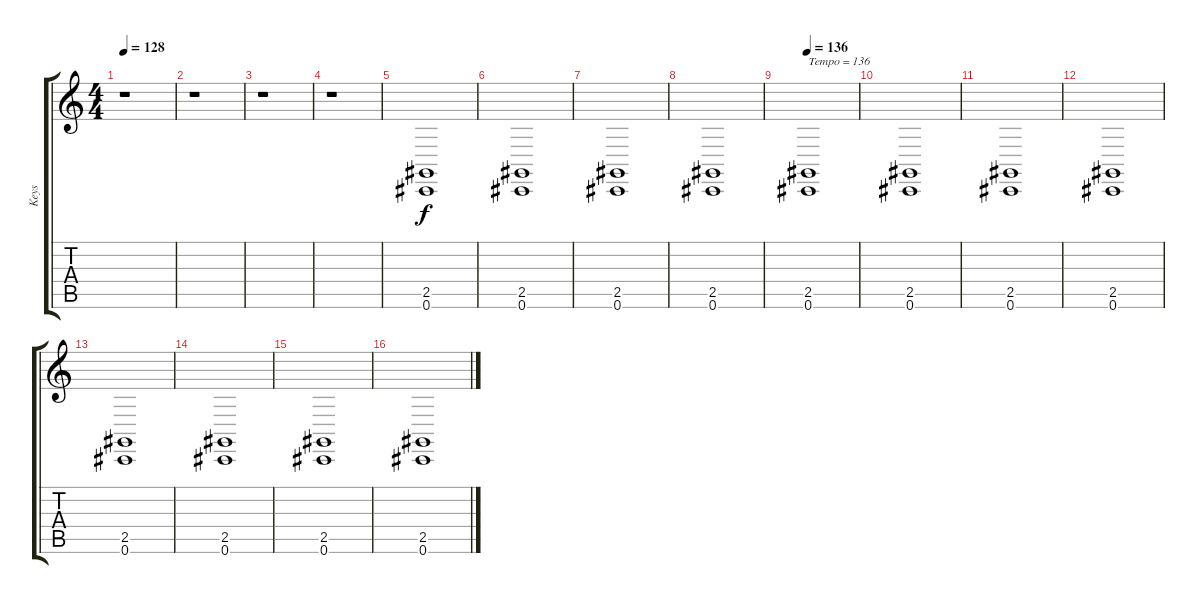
\track ("Keys" "Keys") {instrument seashore}
\staff {score tabs}
\tuning (Db4 Ab3 E3 B2 Gb2 Db2) {hide}
\ts (4 4)
\tempo 128
\clef g2
\ks c
r.1{dy f} |
r.1 |
r.1 |
r.1 |
(2.5 0.6).1{volume 6} |
(2.5 0.6).1{volume 8} |
(2.5 0.6).1{volume 10} |
(2.5 0.6).1{volume 12} |
\tempo 136
(2.5 0.6).1{txt "Tempo = 136" volume 14} |
(2.5 0.6).1 |
(2.5 0.6).1 |
(2.5 0.6).1 |
(2.5 0.6).1 |
(2.5 0.6).1 |
(2.5 0.6).1 |
(2.5 0.6).1
